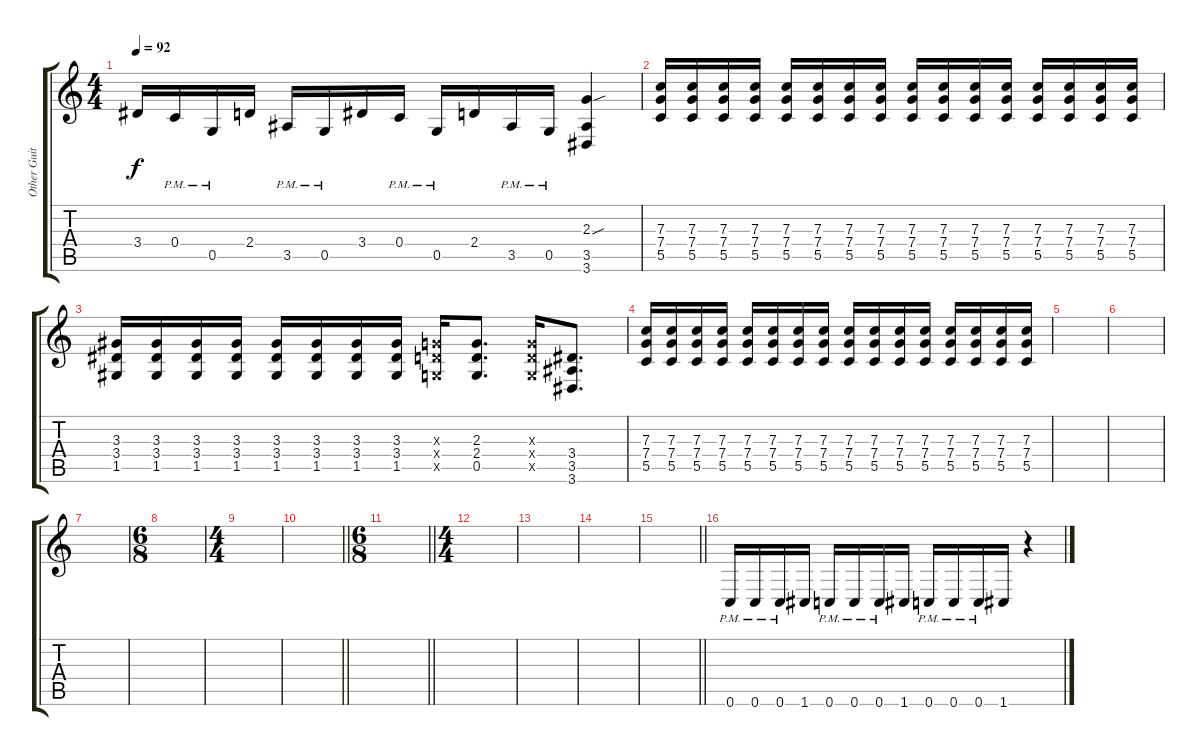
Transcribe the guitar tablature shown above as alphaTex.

\track ("Other Guitar 1 (Studio)" "Other Guit") {instrument distortionguitar}
\staff {score tabs}
\tuning (D4 A3 F3 C3 G2 C2) {hide}
\ts (4 4)
\tempo 92
\clef g2
\ks c
3.4.16{dy f instrument distortionguitar} 0.4{pm}.16 0.5{pm}.16 2.4.16 3.5{pm}.16 0.5{pm}.16 3.4.16 0.4{pm}.16 0.5{pm}.16 2.4.16 3.5{pm}.16 0.5{pm}.16 (2.3{sou} 3.5 3.6).4 |
(7.3 7.4 5.5).16 (7.3 7.4 5.5).16 (7.3 7.4 5.5).16 (7.3 7.4 5.5).16 (7.3 7.4 5.5).16 (7.3 7.4 5.5).16 (7.3 7.4 5.5).16 (7.3 7.4 5.5).16 (7.3 7.4 5.5).16 (7.3 7.4 5.5).16 (7.3 7.4 5.5).16 (7.3 7.4 5.5).16 (7.3 7.4 5.5).16 (7.3 7.4 5.5).16 (7.3 7.4 5.5).16 (7.3 7.4 5.5).16 |
(3.3 3.4 1.5).16 (3.3 3.4 1.5).16 (3.3 3.4 1.5).16 (3.3 3.4 1.5).16 (3.3 3.4 1.5).16 (3.3 3.4 1.5).16 (3.3 3.4 1.5).16 (3.3 3.4 1.5).16 (2.3{x} 2.4{x} 0.5{x}).16 (2.3 2.4 0.5).8{d} (2.3{x} 2.4{x} 0.5{x}).16 (3.4 3.5 3.6).8{d} |
(7.3 7.4 5.5).16 (7.3 7.4 5.5).16 (7.3 7.4 5.5).16 (7.3 7.4 5.5).16 (7.3 7.4 5.5).16 (7.3 7.4 5.5).16 (7.3 7.4 5.5).16 (7.3 7.4 5.5).16 (7.3 7.4 5.5).16 (7.3 7.4 5.5).16 (7.3 7.4 5.5).16 (7.3 7.4 5.5).16 (7.3 7.4 5.5).16 (7.3 7.4 5.5).16 (7.3 7.4 5.5).16 (7.3 7.4 5.5).16 |
|
|
|
\ts (6 8)
|
\ts (4 4)
|
\barLineRight lightlight
|
\ts (6 8)
\barLineRight lightlight
|
\ts (4 4)
|
|
|
\barLineRight lightlight
|
0.6{pm}.16{volume 16} 0.6{pm}.16 0.6{pm}.16 1.6.16 0.6{pm}.16 0.6{pm}.16 0.6{pm}.16 1.6.16 0.6{pm}.16 0.6{pm}.16 0.6{pm}.16 1.6.16 r.4
